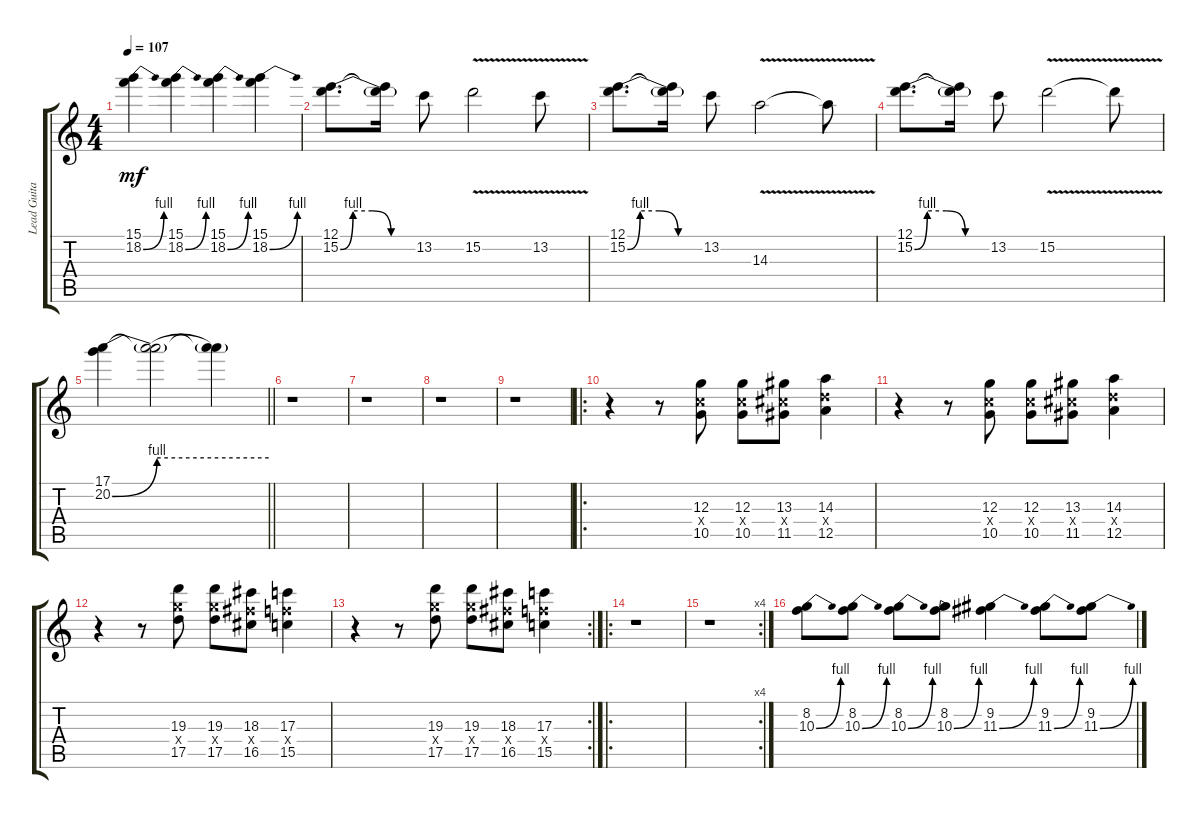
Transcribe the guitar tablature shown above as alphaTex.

\track ("Lead Guitar" "Lead Guita") {instrument distortionguitar}
\staff {score tabs}
\tuning (E4 B3 G3 D3 A2 E2) {hide}
\ts (4 4)
\tempo 107
\clef g2
\ks c
(15.1 18.2{be (bend 0 0 60 4)}).4{dy mf} (15.1 18.2{be (bend 0 0 60 4)}).4 (15.1 18.2{be (bend 0 0 60 4)}).4 (15.1 18.2{be (bend 0 0 60 4)}).4 |
(12.1 15.2{be (custom 0 0 10 4 25 4 40 0 60 0)}).8{d} (12.1{t} 15.2{t}).16 13.2.8 15.2{v}.2 13.2{v}.8 |
(12.1 15.2{be (custom 0 0 10 4 25 4 40 0 60 0)}).8{d} (12.1{t} 15.2{t}).16 13.2.8 14.3{v}.2 14.3{v t}.8 |
(12.1 15.2{be (custom 0 0 10 4 25 4 40 0 60 0)}).8{d} (12.1{t} 15.2{t}).16 13.2.8 15.2{v}.2 15.2{v t}.8 |
\barLineRight lightlight
(17.1 20.2{be (bend 0 0 60 4)}).4 (17.1{t} 20.2{be (hold 0 4 60 4) t}).2 (17.1{t} 20.2{t}).4 |
r.1 |
r.1 |
r.1 |
r.1 |
\ro
r.4 r.8 (12.3 10.4{x} 10.5).8 (12.3 10.4{x} 10.5).8 (13.3 11.4{x} 11.5).8 (14.3 12.4{x} 12.5).4 |
r.4 r.8 (12.3 10.4{x} 10.5).8 (12.3 10.4{x} 10.5).8 (13.3 11.4{x} 11.5).8 (14.3 12.4{x} 12.5).4 |
r.4 r.8 (19.3 17.4{x} 17.5).8 (19.3 17.4{x} 17.5).8 (18.3 16.4{x} 16.5).8 (17.3 15.4{x} 15.5).4 |
\rc 2
r.4 r.8 (19.3 17.4{x} 17.5).8 (19.3 17.4{x} 17.5).8 (18.3 16.4{x} 16.5).8 (17.3 15.4{x} 15.5).4 |
\ro
r.1 |
\rc 4
r.1 |
(8.2 10.3{be (bend 0 0 60 4)}).8 (8.2 10.3{be (bend 0 0 60 4)}).8 (8.2 10.3{be (bend 0 0 60 4)}).8 (8.2 10.3{be (bend 0 0 60 4)}).8 (9.2 11.3{be (bend 0 0 60 4)}).4 (9.2 11.3{be (bend 0 0 60 4)}).8 (9.2 11.3{be (bend 0 0 60 4)}).8
